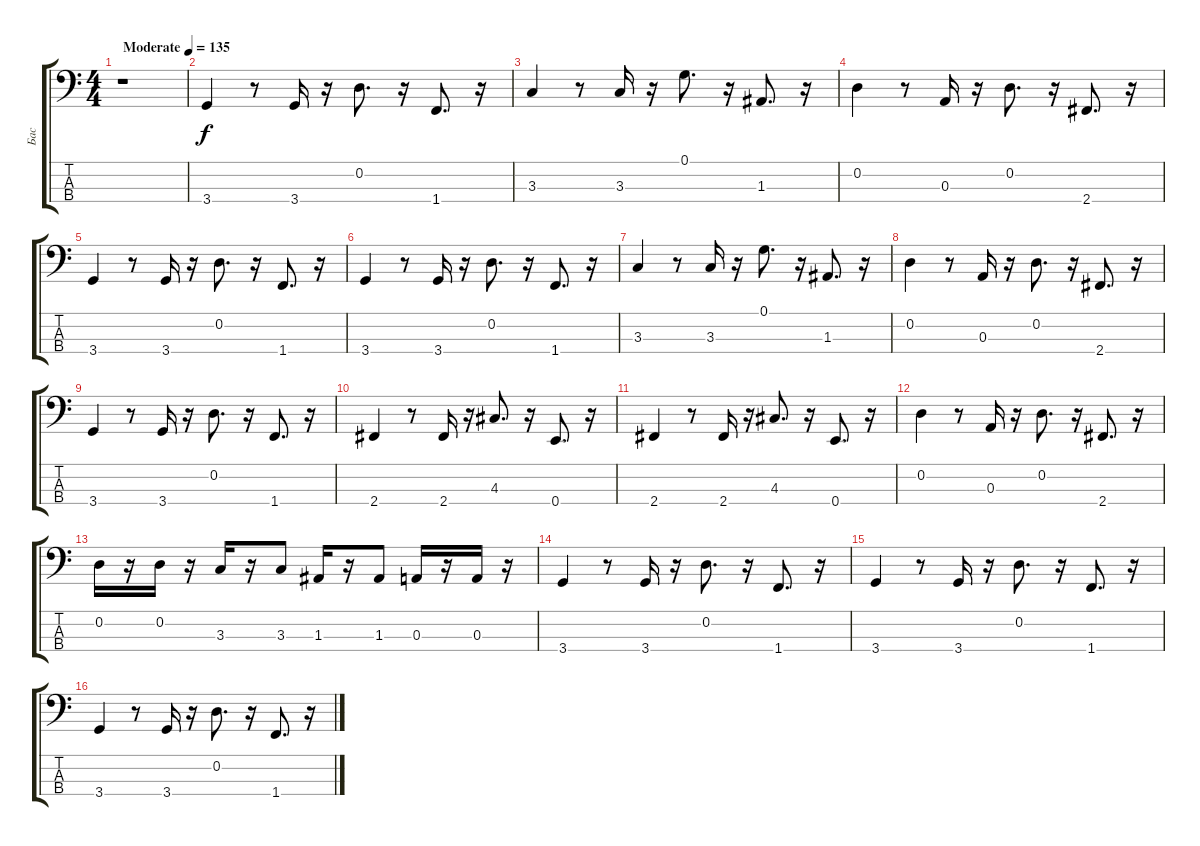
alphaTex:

\track ("Бас" "Бас") {instrument electricbassfinger}
\staff {score tabs}
\tuning (G2 D2 A1 E1) {hide}
\ts (4 4)
\tempo (135 "Moderate")
\clef f4
\ks c
r.1{dy f instrument electricbassfinger} |
3.4.4 r.8 3.4.16 r.16 0.2.8{d} r.16 1.4.8{d} r.16 |
3.3.4 r.8 3.3.16 r.16 0.1.8{d} r.16 1.3.8{d} r.16 |
0.2.4 r.8 0.3.16 r.16 0.2.8{d} r.16 2.4.8{d} r.16 |
3.4.4 r.8 3.4.16 r.16 0.2.8{d} r.16 1.4.8{d} r.16 |
3.4.4 r.8 3.4.16 r.16 0.2.8{d} r.16 1.4.8{d} r.16 |
3.3.4 r.8 3.3.16 r.16 0.1.8{d} r.16 1.3.8{d} r.16 |
0.2.4 r.8 0.3.16 r.16 0.2.8{d} r.16 2.4.8{d} r.16 |
3.4.4 r.8 3.4.16 r.16 0.2.8{d} r.16 1.4.8{d} r.16 |
2.4.4 r.8 2.4.16 r.16 4.3.8{d} r.16 0.4.8{d} r.16 |
2.4.4 r.8 2.4.16 r.16 4.3.8{d} r.16 0.4.8{d} r.16 |
0.2.4 r.8 0.3.16 r.16 0.2.8{d} r.16 2.4.8{d} r.16 |
0.2.16 r.16 0.2.16 r.16 3.3.16 r.16 3.3.8 1.3.16 r.16 1.3.8 0.3.16 r.16 0.3.16 r.16 |
3.4.4 r.8 3.4.16 r.16 0.2.8{d} r.16 1.4.8{d} r.16 |
3.4.4 r.8 3.4.16 r.16 0.2.8{d} r.16 1.4.8{d} r.16 |
3.4.4 r.8 3.4.16 r.16 0.2.8{d} r.16 1.4.8{d} r.16
